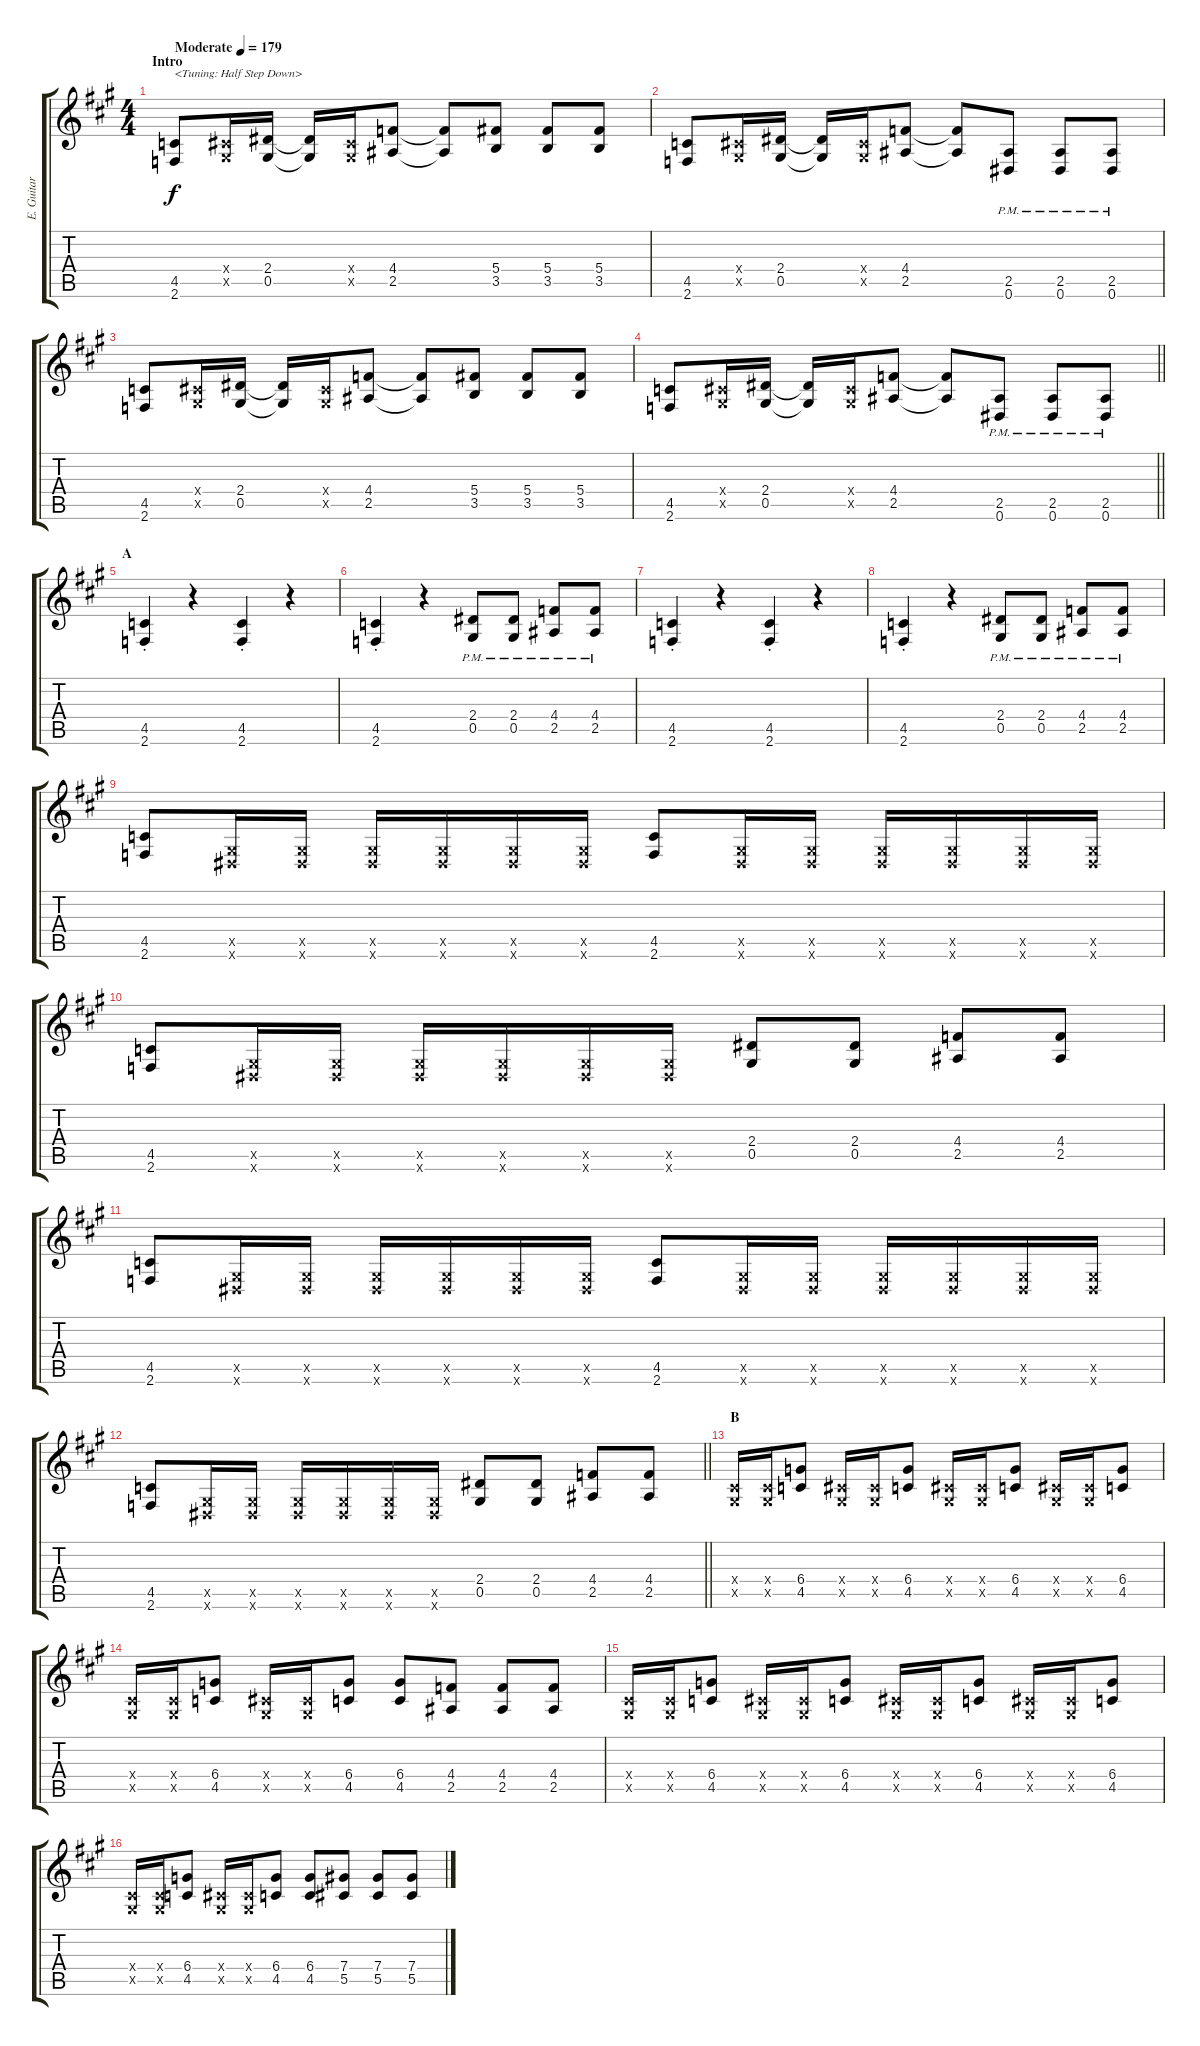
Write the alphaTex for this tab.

\track ("E. Guitar III" "E. Guitar ") {instrument overdrivenguitar}
\staff {score tabs}
\tuning (Eb4 Bb3 Gb3 Db3 Ab2 Eb2) {hide}
\ts (4 4)
\section ("" "Intro")
\tempo (179 "Moderate")
\clef g2
\ks a
(4.5 2.6).8{txt "<Tuning: Half Step Down>" dy f instrument overdrivenguitar} (0.4{x} 0.5{x}).16 (2.4 0.5).16 (2.4{t} 0.5{t}).16 (0.4{x} 0.5{x}).16 (4.4 2.5).8 (4.4{t} 2.5{t}).8 (5.4 3.5).8 (5.4 3.5).8 (5.4 3.5).8 |
(4.5 2.6).8 (0.4{x} 0.5{x}).16 (2.4 0.5).16 (2.4{t} 0.5{t}).16 (0.4{x} 0.5{x}).16 (4.4 2.5).8 (4.4{t} 2.5{t}).8 (2.5{pm} 0.6{pm}).8 (2.5{pm} 0.6{pm}).8 (2.5{pm} 0.6{pm}).8 |
(4.5 2.6).8 (0.4{x} 0.5{x}).16 (2.4 0.5).16 (2.4{t} 0.5{t}).16 (0.4{x} 0.5{x}).16 (4.4 2.5).8 (4.4{t} 2.5{t}).8 (5.4 3.5).8 (5.4 3.5).8 (5.4 3.5).8 |
\barLineRight lightlight
(4.5 2.6).8 (0.4{x} 0.5{x}).16 (2.4 0.5).16 (2.4{t} 0.5{t}).16 (0.4{x} 0.5{x}).16 (4.4 2.5).8 (4.4{t} 2.5{t}).8 (2.5{pm} 0.6{pm}).8 (2.5{pm} 0.6{pm}).8 (2.5{pm} 0.6{pm}).8 |
\section ("" "A")
(4.5{st} 2.6{st}).4 r.4 (4.5{st} 2.6{st}).4 r.4 |
(4.5{st} 2.6{st}).4 r.4 (2.4{pm} 0.5{pm}).8 (2.4{pm} 0.5{pm}).8 (4.4{pm} 2.5{pm}).8 (4.4{pm} 2.5{pm}).8 |
(4.5{st} 2.6{st}).4 r.4 (4.5{st} 2.6{st}).4 r.4 |
(4.5{st} 2.6{st}).4 r.4 (2.4{pm} 0.5{pm}).8 (2.4{pm} 0.5{pm}).8 (4.4{pm} 2.5{pm}).8 (4.4{pm} 2.5{pm}).8 |
(4.5 2.6).8 (0.5{x} 0.6{x}).16 (0.5{x} 0.6{x}).16 (0.5{x} 0.6{x}).16 (0.5{x} 0.6{x}).16 (0.5{x} 0.6{x}).16 (0.5{x} 0.6{x}).16 (4.5 2.6).8 (0.5{x} 0.6{x}).16 (0.5{x} 0.6{x}).16 (0.5{x} 0.6{x}).16 (0.5{x} 0.6{x}).16 (0.5{x} 0.6{x}).16 (0.5{x} 0.6{x}).16 |
(4.5 2.6).8 (0.5{x} 0.6{x}).16 (0.5{x} 0.6{x}).16 (0.5{x} 0.6{x}).16 (0.5{x} 0.6{x}).16 (0.5{x} 0.6{x}).16 (0.5{x} 0.6{x}).16 (2.4 0.5).8 (2.4 0.5).8 (4.4 2.5).8 (4.4 2.5).8 |
(4.5 2.6).8 (0.5{x} 0.6{x}).16 (0.5{x} 0.6{x}).16 (0.5{x} 0.6{x}).16 (0.5{x} 0.6{x}).16 (0.5{x} 0.6{x}).16 (0.5{x} 0.6{x}).16 (4.5 2.6).8 (0.5{x} 0.6{x}).16 (0.5{x} 0.6{x}).16 (0.5{x} 0.6{x}).16 (0.5{x} 0.6{x}).16 (0.5{x} 0.6{x}).16 (0.5{x} 0.6{x}).16 |
\barLineRight lightlight
(4.5 2.6).8 (0.5{x} 0.6{x}).16 (0.5{x} 0.6{x}).16 (0.5{x} 0.6{x}).16 (0.5{x} 0.6{x}).16 (0.5{x} 0.6{x}).16 (0.5{x} 0.6{x}).16 (2.4 0.5).8 (2.4 0.5).8 (4.4 2.5).8 (4.4 2.5).8 |
\section ("" "B")
(0.4{x} 0.5{x}).16 (0.4{x} 0.5{x}).16 (6.4 4.5).8 (0.4{x} 0.5{x}).16 (0.4{x} 0.5{x}).16 (6.4 4.5).8 (0.4{x} 0.5{x}).16 (0.4{x} 0.5{x}).16 (6.4 4.5).8 (0.4{x} 0.5{x}).16 (0.4{x} 0.5{x}).16 (6.4 4.5).8 |
(0.4{x} 0.5{x}).16 (0.4{x} 0.5{x}).16 (6.4 4.5).8 (0.4{x} 0.5{x}).16 (0.4{x} 0.5{x}).16 (6.4 4.5).8 (6.4 4.5).8 (4.4 2.5).8 (4.4 2.5).8 (4.4 2.5).8 |
(0.4{x} 0.5{x}).16 (0.4{x} 0.5{x}).16 (6.4 4.5).8 (0.4{x} 0.5{x}).16 (0.4{x} 0.5{x}).16 (6.4 4.5).8 (0.4{x} 0.5{x}).16 (0.4{x} 0.5{x}).16 (6.4 4.5).8 (0.4{x} 0.5{x}).16 (0.4{x} 0.5{x}).16 (6.4 4.5).8 |
(0.4{x} 0.5{x}).16 (0.4{x} 0.5{x}).16 (6.4 4.5).8 (0.4{x} 0.5{x}).16 (0.4{x} 0.5{x}).16 (6.4 4.5).8 (6.4 4.5).8 (7.4 5.5).8 (7.4 5.5).8 (7.4 5.5).8
